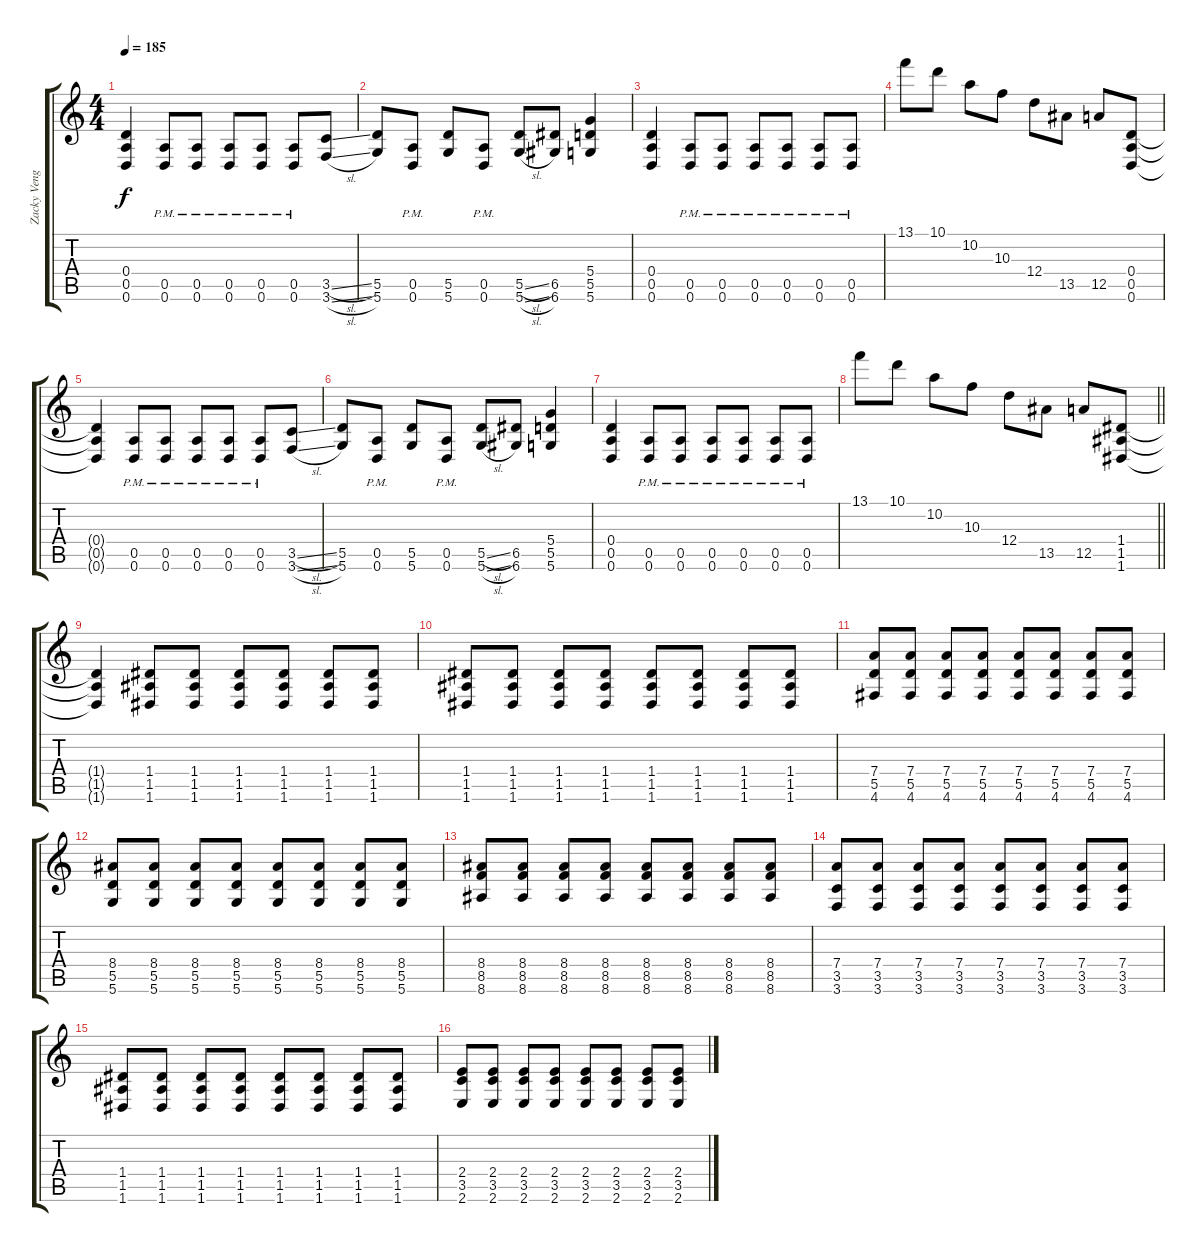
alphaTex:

\track ("Zacky Vengance" "Zacky Veng") {instrument distortionguitar}
\staff {score tabs}
\tuning (E4 B3 G3 D3 A2 D2) {hide}
\ts (4 4)
\tempo 185
\clef g2
\ks c
(0.4{t} 0.5{t} 0.6{t}).4{dy f} (0.5{pm} 0.6{pm}).8 (0.5{pm} 0.6{pm}).8 (0.5{pm} 0.6{pm}).8 (0.5{pm} 0.6{pm}).8 (0.5{pm} 0.6{pm}).8 (3.5{sl} 3.6{sl}).8 |
(5.5 5.6).8{beam Up} (0.5{pm} 0.6{pm}).8{beam Up} (5.5 5.6).8 (0.5{pm} 0.6{pm}).8 (5.5{sl} 5.6{sl}).8 (6.5 6.6).8 (5.4 5.5 5.6).4 |
(0.4 0.5 0.6).4 (0.5{pm} 0.6{pm}).8 (0.5{pm} 0.6{pm}).8 (0.5{pm} 0.6{pm}).8 (0.5{pm} 0.6{pm}).8 (0.5{pm} 0.6{pm}).8 (0.5{pm} 0.6{pm}).8 |
13.1.8 10.1.8 10.2.8 10.3.8 12.4.8 13.5.8 12.5.8 (0.4 0.5 0.6).8 |
(0.4{t} 0.5{t} 0.6{t}).4 (0.5{pm} 0.6{pm}).8 (0.5{pm} 0.6{pm}).8 (0.5{pm} 0.6{pm}).8 (0.5{pm} 0.6{pm}).8 (0.5{pm} 0.6{pm}).8 (3.5{sl} 3.6{sl}).8 |
(5.5 5.6).8{beam Up} (0.5{pm} 0.6{pm}).8{beam Up} (5.5 5.6).8 (0.5{pm} 0.6{pm}).8 (5.5{sl} 5.6{sl}).8 (6.5 6.6).8 (5.4 5.5 5.6).4 |
(0.4 0.5 0.6).4 (0.5{pm} 0.6{pm}).8 (0.5{pm} 0.6{pm}).8 (0.5{pm} 0.6{pm}).8 (0.5{pm} 0.6{pm}).8 (0.5{pm} 0.6{pm}).8 (0.5{pm} 0.6{pm}).8 |
\barLineRight lightlight
13.1.8 10.1.8 10.2.8 10.3.8 12.4.8 13.5.8 12.5.8 (1.4 1.5 1.6).8 |
(1.4{t} 1.5{t} 1.6{t}).4 (1.4 1.5 1.6).8 (1.4 1.5 1.6).8 (1.4 1.5 1.6).8 (1.4 1.5 1.6).8 (1.4 1.5 1.6).8 (1.4 1.5 1.6).8 |
(1.4 1.5 1.6).8 (1.4 1.5 1.6).8 (1.4 1.5 1.6).8 (1.4 1.5 1.6).8 (1.4 1.5 1.6).8 (1.4 1.5 1.6).8 (1.4 1.5 1.6).8 (1.4 1.5 1.6).8 |
(7.4 5.5 4.6).8 (7.4 5.5 4.6).8 (7.4 5.5 4.6).8 (7.4 5.5 4.6).8 (7.4 5.5 4.6).8 (7.4 5.5 4.6).8 (7.4 5.5 4.6).8 (7.4 5.5 4.6).8 |
(8.4 5.5 5.6).8 (8.4 5.5 5.6).8 (8.4 5.5 5.6).8 (8.4 5.5 5.6).8 (8.4 5.5 5.6).8 (8.4 5.5 5.6).8 (8.4 5.5 5.6).8 (8.4 5.5 5.6).8 |
(8.4 8.5 8.6).8 (8.4 8.5 8.6).8 (8.4 8.5 8.6).8 (8.4 8.5 8.6).8 (8.4 8.5 8.6).8 (8.4 8.5 8.6).8 (8.4 8.5 8.6).8 (8.4 8.5 8.6).8 |
(7.4 3.5 3.6).8 (7.4 3.5 3.6).8 (7.4 3.5 3.6).8 (7.4 3.5 3.6).8 (7.4 3.5 3.6).8 (7.4 3.5 3.6).8 (7.4 3.5 3.6).8 (7.4 3.5 3.6).8 |
(1.4 1.5 1.6).8 (1.4 1.5 1.6).8 (1.4 1.5 1.6).8 (1.4 1.5 1.6).8 (1.4 1.5 1.6).8 (1.4 1.5 1.6).8 (1.4 1.5 1.6).8 (1.4 1.5 1.6).8 |
(2.4 3.5 2.6).8 (2.4 3.5 2.6).8 (2.4 3.5 2.6).8 (2.4 3.5 2.6).8 (2.4 3.5 2.6).8 (2.4 3.5 2.6).8 (2.4 3.5 2.6).8 (2.4 3.5 2.6).8
